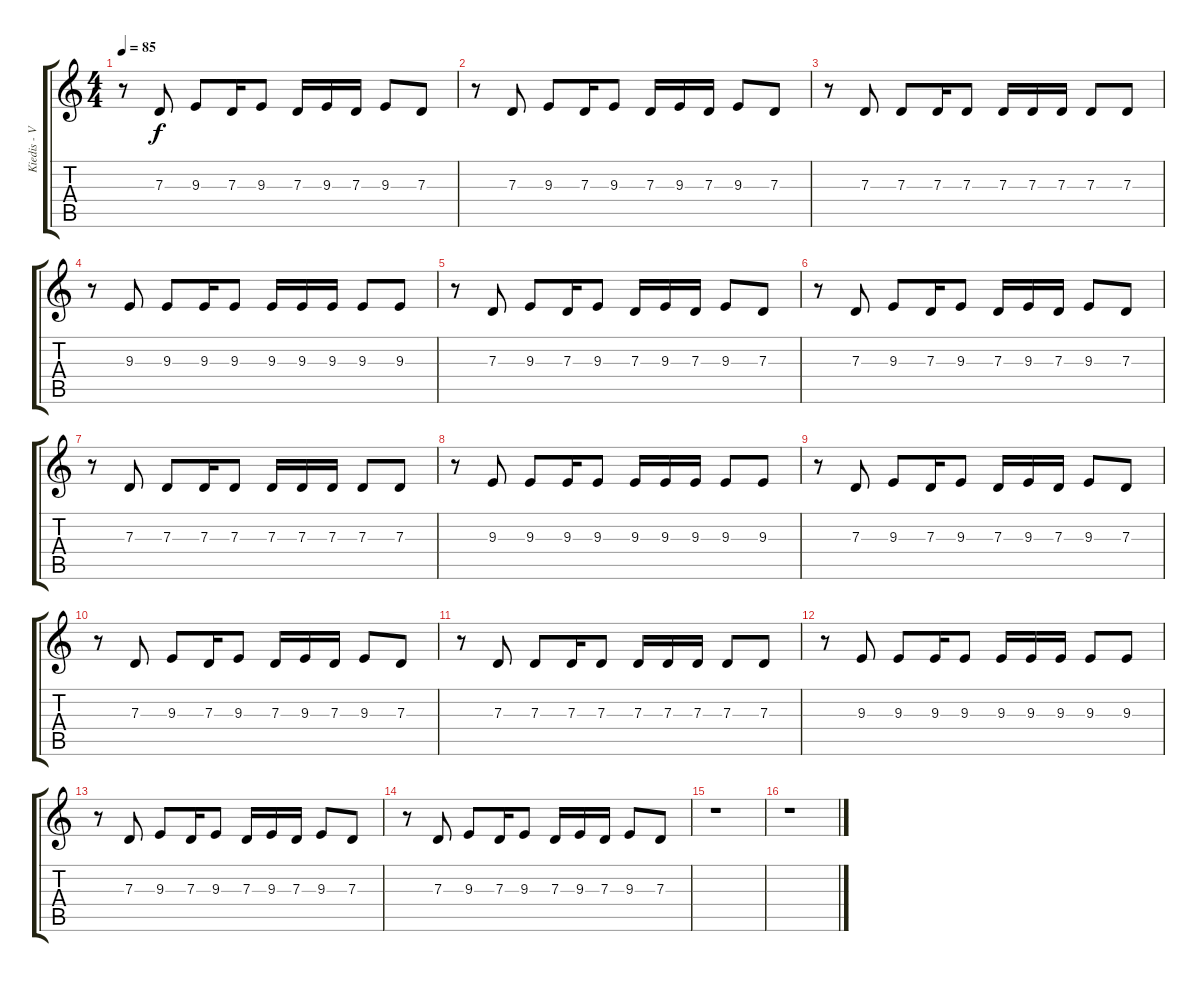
\track ("Kiedis - Voice" "Kiedis - V") {instrument bassoon}
\staff {score tabs}
\tuning (E4 B3 G3 D3 A2 E2) {hide}
\ts (4 4)
\tempo 85
\clef g2
\ks c
r.8{dy f} 7.3.8 9.3.8 7.3.16 9.3.8 7.3.16 9.3.16 7.3.16 9.3.8 7.3.8 |
r.8 7.3.8 9.3.8 7.3.16 9.3.8 7.3.16 9.3.16 7.3.16 9.3.8 7.3.8 |
r.8 7.3.8 7.3.8 7.3.16 7.3.8 7.3.16 7.3.16 7.3.16 7.3.8 7.3.8 |
r.8 9.3.8 9.3.8 9.3.16 9.3.8 9.3.16 9.3.16 9.3.16 9.3.8 9.3.8 |
r.8 7.3.8 9.3.8 7.3.16 9.3.8 7.3.16 9.3.16 7.3.16 9.3.8 7.3.8 |
r.8 7.3.8 9.3.8 7.3.16 9.3.8 7.3.16 9.3.16 7.3.16 9.3.8 7.3.8 |
r.8 7.3.8 7.3.8 7.3.16 7.3.8 7.3.16 7.3.16 7.3.16 7.3.8 7.3.8 |
r.8 9.3.8 9.3.8 9.3.16 9.3.8 9.3.16 9.3.16 9.3.16 9.3.8 9.3.8 |
r.8 7.3.8 9.3.8 7.3.16 9.3.8 7.3.16 9.3.16 7.3.16 9.3.8 7.3.8 |
r.8 7.3.8 9.3.8 7.3.16 9.3.8 7.3.16 9.3.16 7.3.16 9.3.8 7.3.8 |
r.8 7.3.8 7.3.8 7.3.16 7.3.8 7.3.16 7.3.16 7.3.16 7.3.8 7.3.8 |
r.8 9.3.8 9.3.8 9.3.16 9.3.8 9.3.16 9.3.16 9.3.16 9.3.8 9.3.8 |
r.8 7.3.8 9.3.8 7.3.16 9.3.8 7.3.16 9.3.16 7.3.16 9.3.8 7.3.8 |
r.8 7.3.8 9.3.8 7.3.16 9.3.8 7.3.16 9.3.16 7.3.16 9.3.8 7.3.8 |
r.1 |
r.1
